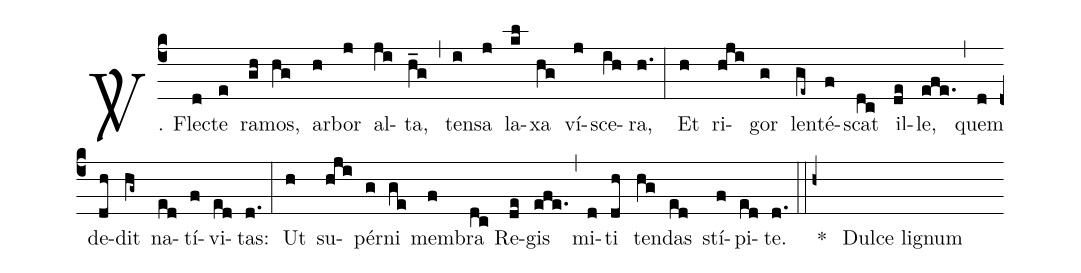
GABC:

%%
(c4)<sp>V/</sp>. Fle(d)cte(e) ra(gh)mos,(hg) ar(h)bor(j) al(ji)ta,(h_g) (,) ten(i)sa(j) la(kl)xa(hg) ví(j)sce(ih)ra,(h.) (:)
Et(h) ri(hji)gor(g) len(ge~)té(f)scat(dc) il(de)le,(efe.) (,)
quem(d) de(dh)dit(hg~) na(ed)tí(f)vi(ed)tas:(d.) (:)
Ut(h) su(hji)pér(g)ni(ge) mem(f)bra(dc) Re(de)gis(efe.) (,)
mi(d)ti(dh) ten(hg)das(ed) stí(f)pi(ed)te.(d.) (::h+) *() ()Dulce lignum()

%(::d+) *() ()Crux fidélis()
%(::h+) *() ()Dulce lignum()
